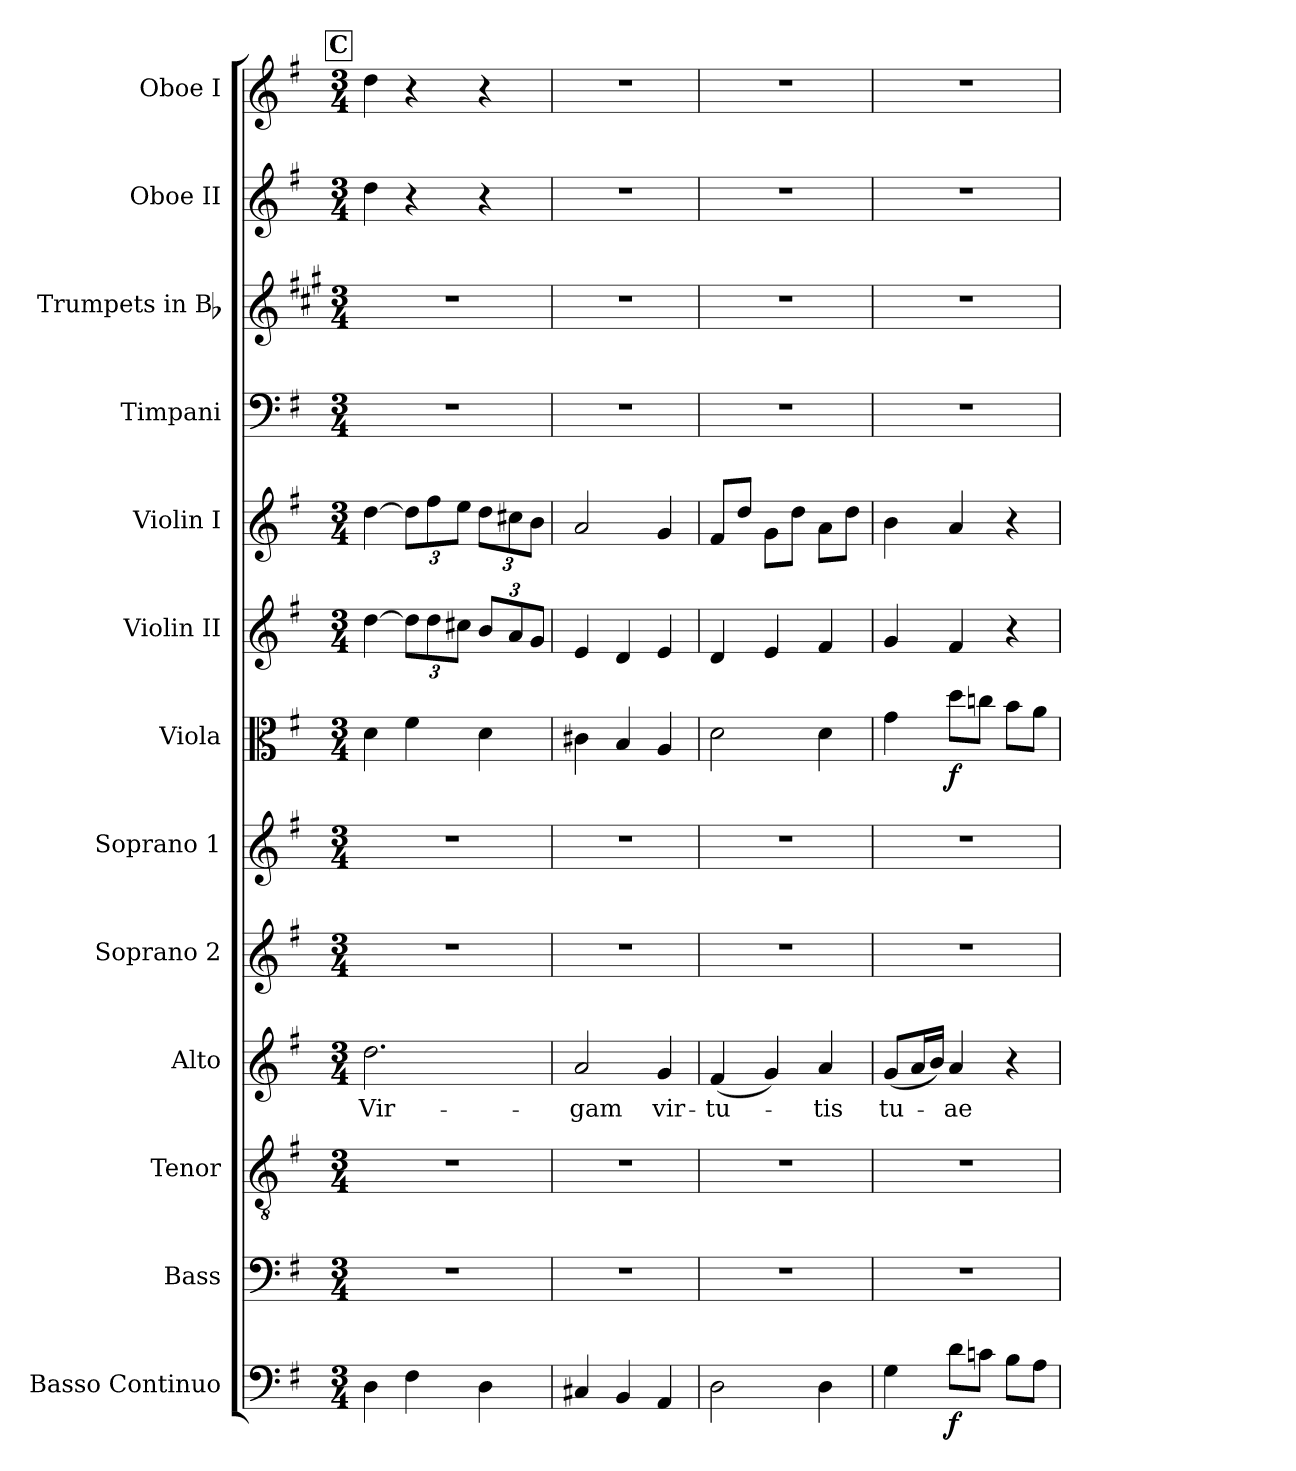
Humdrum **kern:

**kern	**dynam	**kern	**kern	**kern	**text	**kern	**kern	**kern	**dynam	**kern	**kern	**kern	**kern	**kern	**kern
*part13	*part13	*part12	*part11	*part10	*part10	*part9	*part8	*part7	*part7	*part6	*part5	*part4	*part3	*part2	*part1
*staff13	*staff13	*staff12	*staff11	*staff10	*staff10	*staff9	*staff8	*staff7	*staff7	*staff6	*staff5	*staff4	*staff3	*staff2	*staff1
*I"Basso Continuo	*	*I"Bass	*I"Tenor	*I"Alto	*	*I"Soprano 2	*I"Soprano 1	*I"Viola	*	*I"Violin II	*I"Violin I	*I"Timpani	*I"Trumpets in Bb	*I"Oboe II	*I"Oboe I
*I'BC	*	*I'B	*I'T	*I'A	*	*I'S	*I'S	*I'Vla.	*	*I'Vln. II	*I'Vln. I	*I'Timp.	*	*I'Ob. II	*I'Ob. I
*clefF4	*	*clefF4	*clefGv2	*clefG2	*	*clefG2	*clefG2	*clefC3	*	*clefG2	*clefG2	*clefF4	*clefG2	*clefG2	*clefG2
*	*	*	*	*	*	*	*	*	*	*	*	*	*ITrd1c2	*	*
*k[f#]	*	*k[f#]	*k[f#]	*k[f#]	*	*k[f#]	*k[f#]	*k[f#]	*	*k[f#]	*k[f#]	*k[f#]	*k[f#]	*k[f#]	*k[f#]
*G:	*	*G:	*G:	*G:	*	*G:	*G:	*G:	*	*G:	*G:	*G:	*G:	*G:	*G:
*M3/4	*	*M3/4	*M3/4	*M3/4	*	*M3/4	*M3/4	*M3/4	*	*M3/4	*M3/4	*M3/4	*M3/4	*M3/4	*M3/4
!!LO:REH:place=s1:a:B:fs=14:t=C
=192	=192	=192	=192	=192	=192	=192	=192	=192	=192	=192	=192	=192	=192	=192	=192
!	!	!	!	!	!LO:LY:b	!	!	!	!	!	!	!	!	!	!
4D\	.	2.r	2.r	2.dd\	Vir-	2.r	2.r	4d\	.	[4dd\	[4dd\	2.r	2.r	4dd\	4dd\
4F#\	.	.	.	.	.	.	.	4f#\	.	12dd\L]	12dd\L]	.	.	4r	4r
.	.	.	.	.	.	.	.	.	.	12dd\	12ff#\	.	.	.	.
.	.	.	.	.	.	.	.	.	.	12cc#X\J	12ee\J	.	.	.	.
4D\	.	.	.	.	.	.	.	4d\	.	12b/L	12dd\L	.	.	4r	4r
.	.	.	.	.	.	.	.	.	.	12a/	12cc#X\	.	.	.	.
.	.	.	.	.	.	.	.	.	.	12g/J	12b\J	.	.	.	.
=193	=193	=193	=193	=193	=193	=193	=193	=193	=193	=193	=193	=193	=193	=193	=193
!	!	!	!	!	!LO:LY:b	!	!	!	!	!	!	!	!	!	!
4C#X/	.	2.r	2.r	2a/	-gam	2.r	2.r	4c#X\	.	4e/	2a/	2.r	2.r	2.r	2.r
4BB/	.	.	.	.	.	.	.	4B/	.	4d/	.	.	.	.	.
!	!	!	!	!	!LO:LY:b	!	!	!	!	!	!	!	!	!	!
4AA/	.	.	.	4g/	vir-	.	.	4A/	.	4e/	4g/	.	.	.	.
=194	=194	=194	=194	=194	=194	=194	=194	=194	=194	=194	=194	=194	=194	=194	=194
!	!	!	!	!	!LO:LY:b	!	!	!	!	!	!	!	!	!	!
2D\	.	2.r	2.r	(<4f#/	-tu-	2.r	2.r	2d\	.	4d/	8f#/L	2.r	2.r	2.r	2.r
.	.	.	.	.	.	.	.	.	.	.	8dd/J	.	.	.	.
.	.	.	.	4g/)	.	.	.	.	.	4e/	8g\L	.	.	.	.
.	.	.	.	.	.	.	.	.	.	.	8dd\J	.	.	.	.
!	!	!	!	!	!LO:LY:b	!	!	!	!	!	!	!	!	!	!
4D\	.	.	.	4a/	-tis	.	.	4d\	.	4f#/	8a\L	.	.	.	.
.	.	.	.	.	.	.	.	.	.	.	8dd\J	.	.	.	.
!!LO:LB:g=z
=195	=195	=195	=195	=195	=195	=195	=195	=195	=195	=195	=195	=195	=195	=195	=195
!	!	!	!	!	!LO:LY:b	!	!	!	!	!	!	!	!	!	!
4G\	.	2.r	2.r	(<8g/L	tu-	2.r	2.r	4g\	.	4g/	4b\	2.r	2.r	2.r	2.r
.	.	.	.	16a/L	.	.	.	.	.	.	.	.	.	.	.
.	.	.	.	16b/JJ)	.	.	.	.	.	.	.	.	.	.	.
!	!LO:DY:b	!	!	!	!LO:LY:b	!	!	!	!LO:DY:b	!	!	!	!	!	!
8d\L	f	.	.	4a/	-ae	.	.	8dd\L	f	4f#/	4a/	.	.	.	.
8cn\J	.	.	.	.	.	.	.	8ccn\J	.	.	.	.	.	.	.
8B\L	.	.	.	4r	.	.	.	8b\L	.	4r	4r	.	.	.	.
8A\J	.	.	.	.	.	.	.	8a\J	.	.	.	.	.	.	.
=	=	=	=	=	=	=	=	=	=	=	=	=	=	=	=
*-	*-	*-	*-	*-	*-	*-	*-	*-	*-	*-	*-	*-	*-	*-	*-
